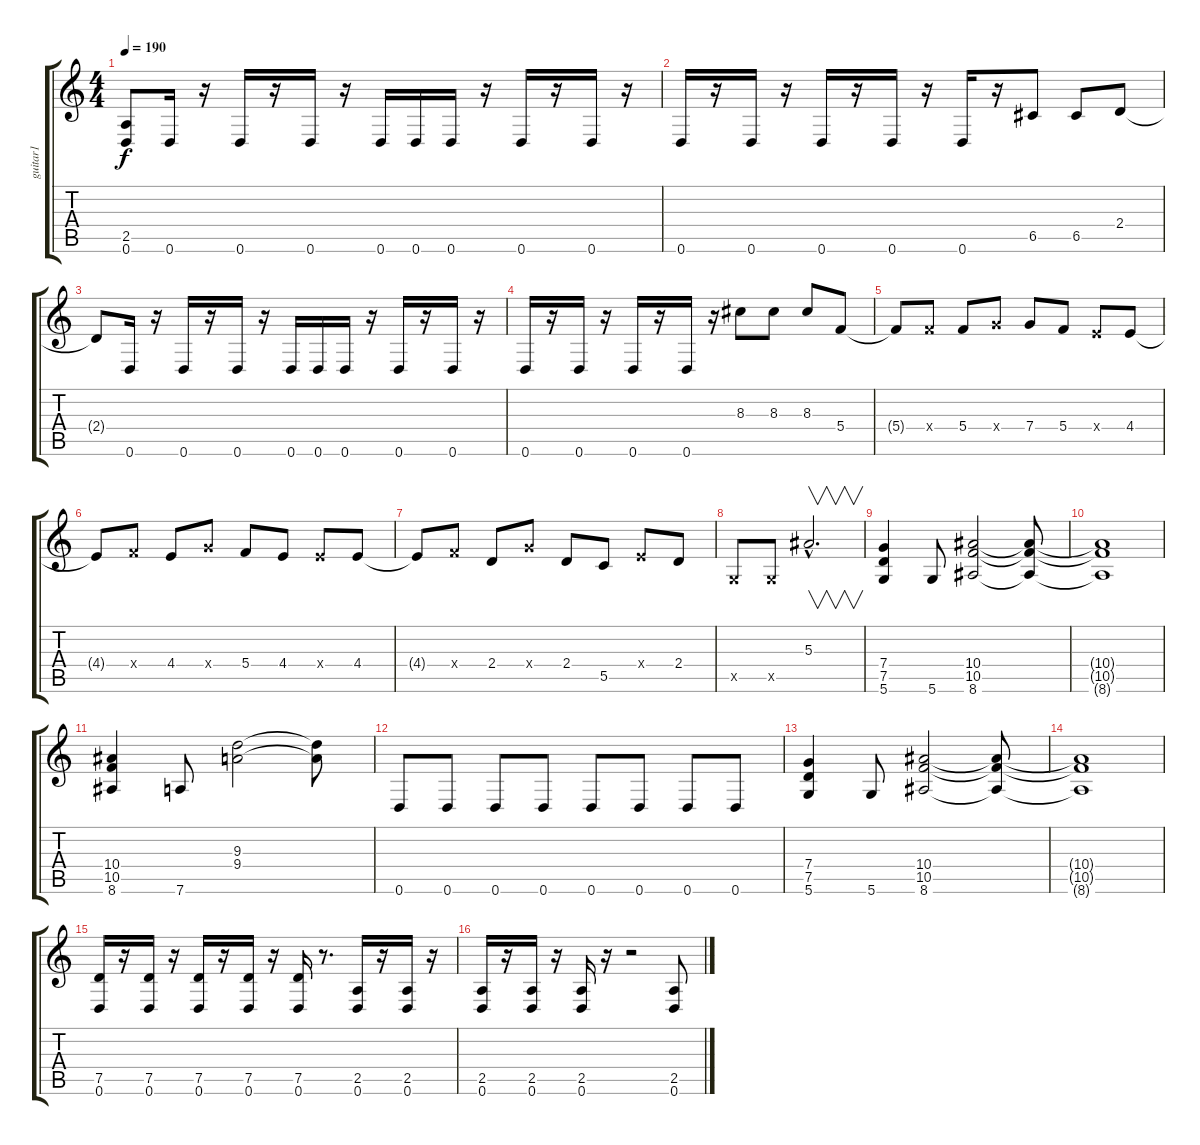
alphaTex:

\track ("guitar1" "guitar1") {instrument distortionguitar}
\staff {score tabs}
\tuning (D4 A3 F3 C3 G2 D2) {hide}
\ts (4 4)
\tempo 190
\clef g2
\ks c
(2.5{t} 0.6{t}).8{dy f} 0.6.16 r.16 0.6.16 r.16 0.6.16 r.16 0.6.16 0.6.16 0.6.16 r.16 0.6.16 r.16 0.6.16 r.16 |
0.6.16 r.16 0.6.16 r.16 0.6.16 r.16 0.6.16 r.16 0.6.16 r.16 6.5.8 6.5.8 2.4.8 |
2.4{t}.8 0.6.16 r.16 0.6.16 r.16 0.6.16 r.16 0.6.16 0.6.16 0.6.16 r.16 0.6.16 r.16 0.6.16 r.16 |
0.6.16 r.16 0.6.16 r.16 0.6.16 r.16 0.6.16 r.16 8.3.8 8.3.8 8.3.8 5.4.8 |
5.4{t}.8 5.4{x}.8 5.4.8 7.4{x}.8 7.4.8 5.4.8 4.4{x}.8 4.4.8 |
4.4{t}.8 5.4{x}.8 4.4.8 7.4{x}.8 5.4.8 4.4.8 4.4{x}.8 4.4.8 |
4.4{t}.8 5.4{x}.8 2.4.8 7.4{x}.8 2.4.8 5.5.8 4.4{x}.8 2.4.8 |
0.5{x}.8 0.5{x}.8 5.3{hac}.2{v d instrument guitarharmonics} |
(7.4 7.5 5.6).4{instrument distortionguitar} 5.6.8 (10.4 10.5 8.6).2 (10.4{t} 10.5{t} 8.6{t}).8 |
(10.4{t} 10.5{t} 8.6{t}).1 |
(10.4 10.5 8.6).4 7.6.8 (9.3 9.4).2 (9.3{t} 9.4{t}).8 |
0.6.8 0.6.8 0.6.8 0.6.8 0.6.8 0.6.8 0.6.8 0.6.8 |
(7.4 7.5 5.6).4 5.6.8 (10.4 10.5 8.6).2 (10.4{t} 10.5{t} 8.6{t}).8 |
(10.4{t} 10.5{t} 8.6{t}).1 |
(7.5 0.6).16 r.16 (7.5 0.6).16 r.16 (7.5 0.6).16 r.16 (7.5 0.6).16 r.16 (7.5 0.6).16 r.8{d} (2.5 0.6).16 r.16 (2.5 0.6).16 r.16 |
(2.5 0.6).16 r.16 (2.5 0.6).16 r.16 (2.5 0.6).16 r.16 r.2 (2.5 0.6).8
